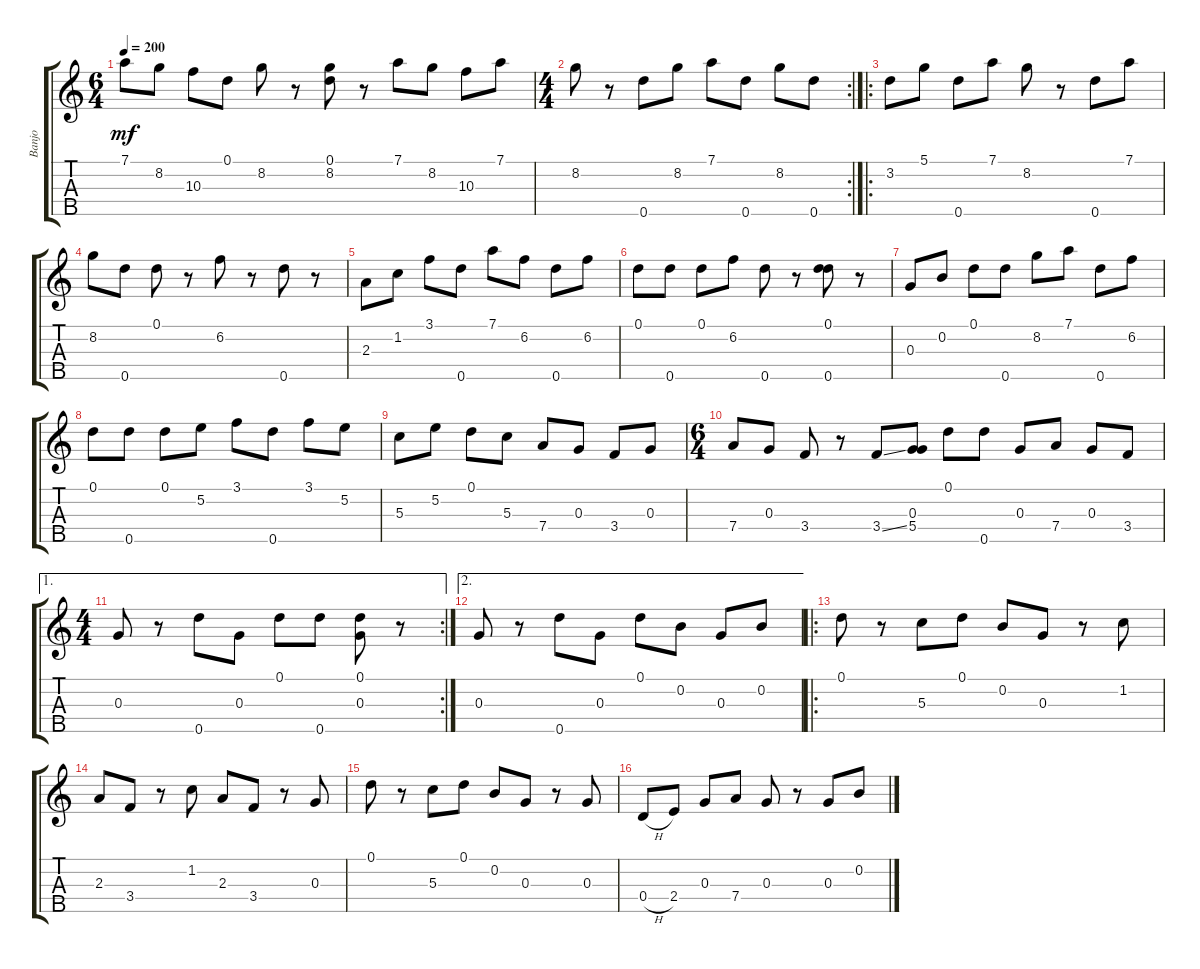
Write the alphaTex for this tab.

\track ("Banjo" "Banjo") {instrument banjo}
\staff {score tabs}
\tuning (D4 B3 G3 D3 D4) {hide}
\displaytranspose 12
\ts (6 4)
\tempo 200
\clef g2
\ks c
7.1.8{dy mf} 8.2.8 10.3.8 0.1.8 8.2.8 r.8 (0.1 8.2).8 r.8 7.1.8 8.2.8 10.3.8 7.1.8 |
\rc 2
\ts (4 4)
8.2.8 r.8 0.5.8 8.2.8 7.1.8 0.5.8 8.2.8 0.5.8 |
\ro
3.2.8 5.1.8 0.5.8 7.1.8 8.2.8 r.8 0.5.8 7.1.8 |
8.2.8 0.5.8 0.1.8 r.8 6.2.8 r.8 0.5.8 r.8 |
2.3.8 1.2.8 3.1.8 0.5.8 7.1.8 6.2.8 0.5.8 6.2.8 |
0.1.8 0.5.8 0.1.8 6.2.8 0.5.8 r.8 (0.1 0.5).8 r.8 |
0.3.8 0.2.8 0.1.8 0.5.8 8.2.8 7.1.8 0.5.8 6.2.8 |
0.1.8 0.5.8 0.1.8 5.2.8 3.1.8 0.5.8 3.1.8 5.2.8 |
5.3.8 5.2.8 0.1.8 5.3.8 7.4.8 0.3.8 3.4.8 0.3.8 |
\ts (6 4)
7.4.8 0.3.8 3.4.8 r.8 3.4{ss}.8 (0.3 5.4).8 0.1.8 0.5.8 0.3.8 7.4.8 0.3.8 3.4.8 |
\ae 1
\rc 2
\ts (4 4)
0.3.8 r.8 0.5.8 0.3.8 0.1.8 0.5.8 (0.1 0.3).8 r.8 |
\ae 2
0.3.8 r.8 0.5.8 0.3.8 0.1.8 0.2.8 0.3.8 0.2.8 |
\ro
0.1.8 r.8 5.3.8 0.1.8 0.2.8 0.3.8 r.8 1.2.8 |
2.3.8 3.4.8 r.8 1.2.8 2.3.8 3.4.8 r.8 0.3.8 |
0.1.8 r.8 5.3.8 0.1.8 0.2.8 0.3.8 r.8 0.3.8 |
0.4{h}.8 2.4.8 0.3.8 7.4.8 0.3.8 r.8 0.3.8 0.2.8
